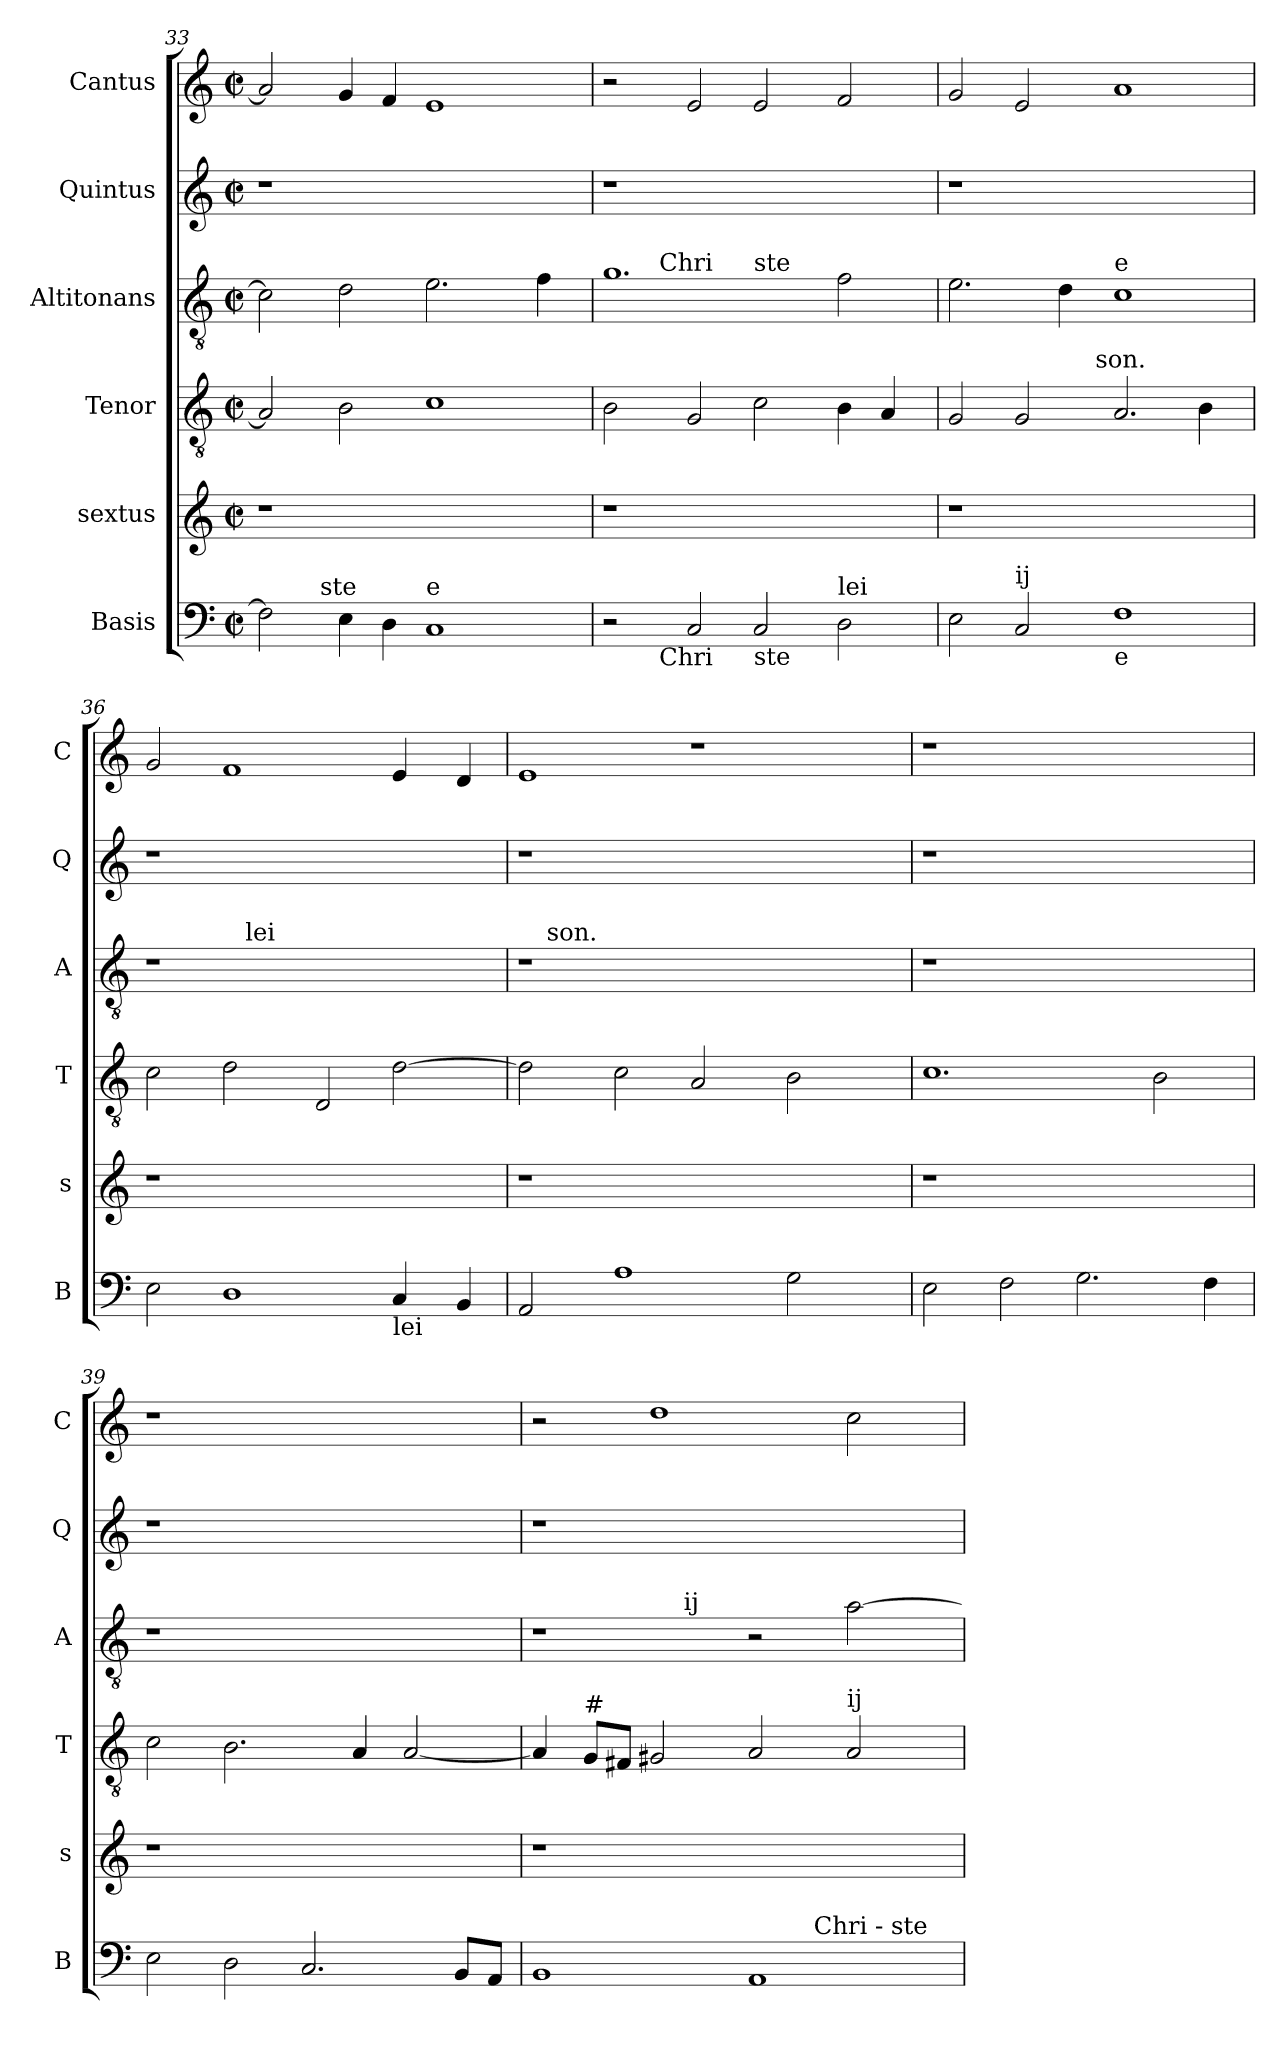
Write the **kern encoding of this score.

**kern	**kern	**kern	**kern	**kern	**kern
*part6	*part5	*part4	*part3	*part2	*part1
*staff6	*staff5	*staff4	*staff3	*staff2	*staff1
*I"Basis	*I"sextus	*I"Tenor	*I"Altitonans	*I"Quintus	*I"Cantus
*I'B	*I's	*I'T	*I'A	*I'Q	*I'C
*clefF4	*clefG2	*clefGv2	*clefGv2	*clefG2	*clefG2
*k[]	*k[]	*k[]	*k[]	*k[]	*k[]
*C:	*C:	*C:	*C:	*C:	*C:
*M2/2	*M2/2	*M2/2	*M2/2	*M2/2	*M2/2
*met(c|)	*met(c|)	*met(c|)	*met(c|)	*met(c|)	*met(c|)
=33	=33	=33	=33	=33	=33
*^	*	*	*	*	*
2F\]	4..ryy	1r	2A/]	2c\]	1r	2a/]
!	!LO:TX:a:t=ste	!	!	!	!	!
.	1ryy	.	.	.	.	.
4E\	.	.	2B\	2d\	.	4g/
4D\	.	.	.	.	.	4f/
!LO:TX:a:t=e	!	!	!	!	!	!
1C	.	1ryy	1c	2.e\	1ryy	1e
.	2ryy	.	.	.	.	.
.	.	.	.	4f\	.	.
.	16ryy	.	.	.	.	.
=34	=34	=34	=34	=34	=34	=34
*	*	*	*	*^	*	*
*	*	*	*	*	*^	*	*
2r	4.ryy	1r	2B\	1.g	4.ryy	1ryy	1r	2r
!	!	!	!	!	!LO:TX:a:t=Chri	!	!	!
!	!LO:TX:b:t=Chri	!	!	!	!	!	!	!
.	1ryy	.	.	.	1ryy	.	.	.
2C/	.	.	2G/	.	.	.	.	2e/
!	!	!	!	!	!	!LO:TX:a:t=ste	!	!
!LO:TX:b:t=ste	!	!	!	!	!	!	!	!
2C/	.	1ryy	2c\	.	.	1ryy	1ryy	2e/
.	2ryy	.	.	.	2ryy	.	.	.
!LO:TX:a:t=lei	!	!	!	!	!	!	!	!
2D\	.	.	4B\	2f\	.	.	.	2f/
.	.	.	4A/	.	.	.	.	.
.	8ryy	.	.	.	8ryy	.	.	.
=35	=35	=35	=35	=35	=35	=35	=35	=35
!	!	!	!LO:TX:a:t=lei	!	!	!	!	!
!LO:TX:a:t=son.	!	!	!	!	!	!	!	!
*v	*v	*	*^	*v	*v	*v	*	*
2E\	1r	2G/	2...ryy	2.e\	1r	2g/
!LO:TX:a:t=ij	!	!	!	!	!	!
2C/	.	2G/	.	.	.	2e/
.	.	.	.	4d\	.	.
!	!	!	!LO:TX:a:t=son.	!	!	!
.	.	.	1ryy	.	.	.
!	!	!	!	!LO:TX:a:t=e	!	!
!LO:TX:b:t=e	!	!	!	!	!	!
1F	1ryy	2.A/	.	1c	1ryy	1a
.	.	4B\	.	.	.	.
.	.	.	16ryy	.	.	.
*	*	*v	*v	*	*	*
=36	=36	=36	=36	=36	=36
*	*	*	*^	*	*
2E\	1r	2c\	1r	2ryy	1r	2g/
1D	.	2d\	.	16ryy	.	1f
!	!	!	!	!LO:TX:a:t=lei	!	!
.	.	.	.	1ryy	.	.
.	1ryy	2D/	1ryy	.	1ryy	.
!LO:TX:b:t=lei	!	!	!	!	!	!
4C/	.	[<2d\	.	.	.	4e/
.	.	.	.	4..ryy	.	.
4BB/	.	.	.	.	.	4d/
!!LO:LB:g=z
=37	=37	=37	=37	=37	=37	=37
2AA/	1r	2d\]	1r	16.ryy	1r	1e
!	!	!	!	!LO:TX:a:t=son.	!	!
.	.	.	.	1ryy	.	.
1A	.	2c\	.	.	.	.
.	1ryy	2A/	1ryy	.	1ryy	1r
.	.	.	.	2ryy	.	.
2G\	.	2B\	.	.	.	.
.	.	.	.	4ryy	.	.
.	.	.	.	8ryy	.	.
.	.	.	.	32ryy	.	.
*	*	*	*v	*v	*	*
=38	=38	=38	=38	=38	=38
2E\	1r	1.c	1r	1r	1r
2F\	.	.	.	.	.
2.G\	1ryy	.	1ryy	1ryy	1ryy
.	.	2B\	.	.	.
4F\	.	.	.	.	.
=39	=39	=39	=39	=39	=39
2E\	1r	2c\	1r	1r	1r
2D\	.	2.B\	.	.	.
2.C/	1ryy	.	1ryy	1ryy	1ryy
.	.	4A/	.	.	.
.	.	[<2A/	.	.	.
8BB/L	.	.	.	.	.
8AA/J	.	.	.	.	.
=40	=40	=40	=40	=40	=40
*^	*	*	*^	*	*
1BB	1ryy	1r	4A/]	1r	2ryy	1r	2r
!	!	!	!LO:TX:a:t=#	!	!	!	!
.	.	.	8G/L	.	.	.	.
.	.	.	8F#X/J	.	.	.	.
.	.	.	2G#X/	.	8ryy	.	1dd
!	!	!	!	!	!LO:TX:a:t=ij	!	!
.	.	.	.	.	1ryy	.	.
1AA	4.ryy	1ryy	2A/	2r	.	1ryy	.
!	!LO:TX:a:t=Chri - ste	!	!	!	!	!	!
.	2ryy	.	.	.	.	.	.
!	!	!	!LO:TX:a:t=ij	!	!	!	!
.	.	.	2A/	[>2a\	.	.	2cc\
.	.	.	.	.	4.ryy	.	.
.	8ryy	.	.	.	.	.	.
*v	*v	*	*	*v	*v	*	*
=	=	=	=	=	=
*-	*-	*-	*-	*-	*-
